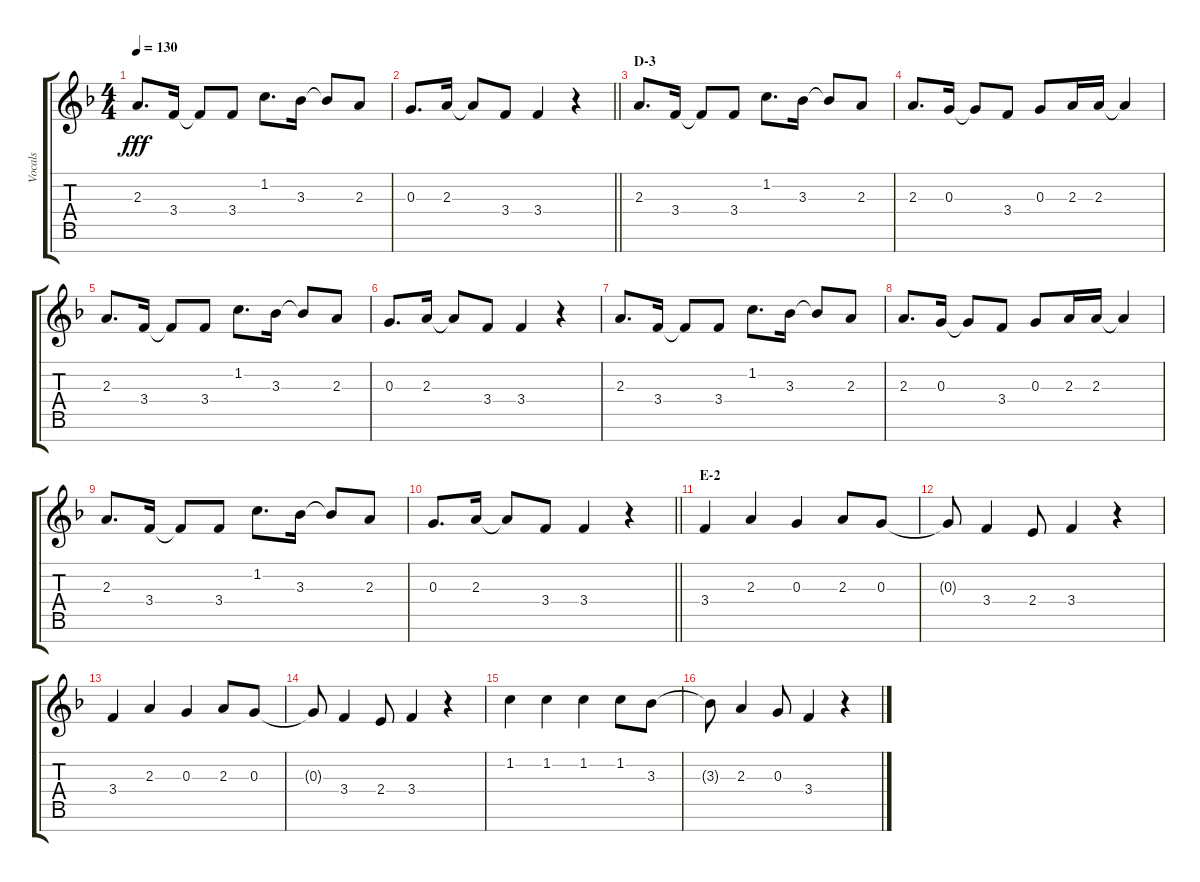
\track ("Vocals" "Vocals") {instrument voiceoohs}
\staff {score tabs}
\tuning (E5 B4 G4 D4 A3 E3 B2) {hide}
\ts (4 4)
\tempo 130
\clef g2
\ks f
2.3.8{d dy fff} 3.4.16 3.4{t}.8 3.4.8 1.2.8{d} 3.3.16 3.3{t}.8 2.3.8 |
\barLineRight lightlight
0.3.8{d} 2.3.16 2.3{t}.8 3.4.8 3.4.4 r.4 |
\section ("" "D-3")
2.3.8{d} 3.4.16 3.4{t}.8 3.4.8 1.2.8{d} 3.3.16 3.3{t}.8 2.3.8 |
2.3.8{d} 0.3.16 0.3{t}.8 3.4.8 0.3.8 2.3.16 2.3.16 2.3{t}.4 |
2.3.8{d} 3.4.16 3.4{t}.8 3.4.8 1.2.8{d} 3.3.16 3.3{t}.8 2.3.8 |
0.3.8{d} 2.3.16 2.3{t}.8 3.4.8 3.4.4 r.4 |
2.3.8{d} 3.4.16 3.4{t}.8 3.4.8 1.2.8{d} 3.3.16 3.3{t}.8 2.3.8 |
2.3.8{d} 0.3.16 0.3{t}.8 3.4.8 0.3.8 2.3.16 2.3.16 2.3{t}.4 |
2.3.8{d} 3.4.16 3.4{t}.8 3.4.8 1.2.8{d} 3.3.16 3.3{t}.8 2.3.8 |
\barLineRight lightlight
0.3.8{d} 2.3.16 2.3{t}.8 3.4.8 3.4.4 r.4 |
\section ("" "E-2")
3.4.4 2.3.4 0.3.4 2.3.8 0.3.8 |
0.3{t}.8 3.4.4 2.4.8 3.4.4 r.4 |
3.4.4 2.3.4 0.3.4 2.3.8 0.3.8 |
0.3{t}.8 3.4.4 2.4.8 3.4.4 r.4 |
1.2.4 1.2.4 1.2.4 1.2.8 3.3.8 |
3.3{t}.8 2.3.4 0.3.8 3.4.4 r.4
